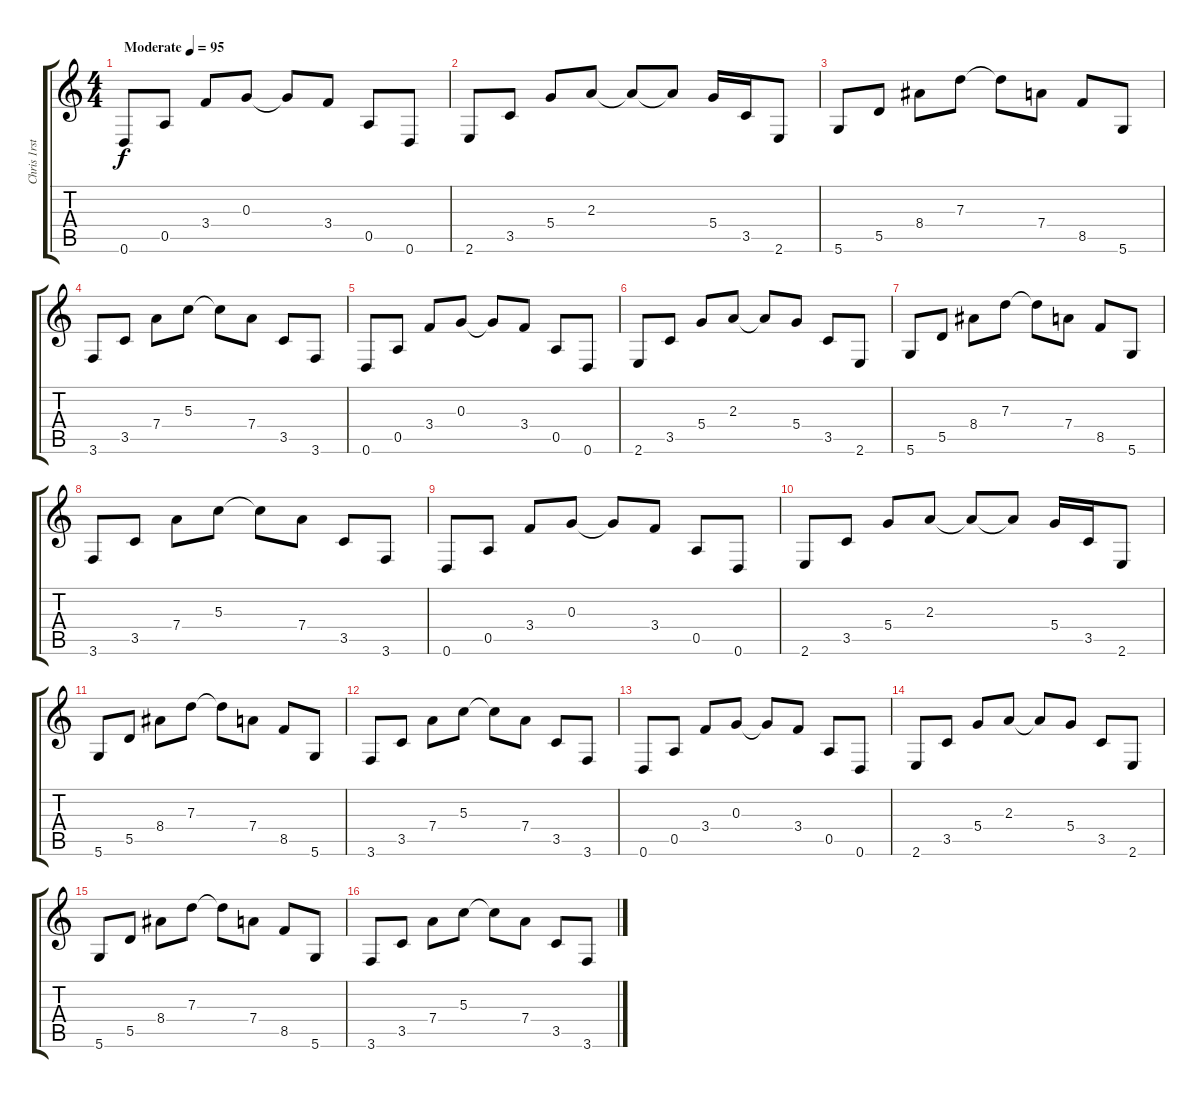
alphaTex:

\track ("Chris 1rst guitar acoustic" "Chris 1rst") {instrument acousticguitarnylon}
\staff {score tabs}
\tuning (E4 B3 G3 D3 A2 D2) {hide}
\ts (4 4)
\tempo (95 "Moderate")
\clef g2
\ks c
0.6.8{dy f instrument acousticguitarnylon} 0.5.8 3.4.8 0.3.8 0.3{t}.8 3.4.8 0.5.8 0.6.8 |
2.6.8 3.5.8 5.4.8 2.3.8 2.3{t}.8 2.3{t}.8 5.4.16 3.5.16 2.6.8 |
5.6.8 5.5.8 8.4.8 7.3.8 7.3{t}.8 7.4.8 8.5.8 5.6.8 |
3.6.8 3.5.8 7.4.8 5.3.8 5.3{t}.8 7.4.8 3.5.8 3.6.8 |
0.6.8 0.5.8 3.4.8 0.3.8 0.3{t}.8 3.4.8 0.5.8 0.6.8 |
2.6.8 3.5.8 5.4.8 2.3.8 2.3{t}.8 5.4.8 3.5.8 2.6.8 |
5.6.8 5.5.8 8.4.8 7.3.8 7.3{t}.8 7.4.8 8.5.8 5.6.8 |
3.6.8 3.5.8 7.4.8 5.3.8 5.3{t}.8 7.4.8 3.5.8 3.6.8 |
0.6.8 0.5.8 3.4.8 0.3.8 0.3{t}.8 3.4.8 0.5.8 0.6.8 |
2.6.8 3.5.8 5.4.8 2.3.8 2.3{t}.8 2.3{t}.8 5.4.16 3.5.16 2.6.8 |
5.6.8 5.5.8 8.4.8 7.3.8 7.3{t}.8 7.4.8 8.5.8 5.6.8 |
3.6.8 3.5.8 7.4.8 5.3.8 5.3{t}.8 7.4.8 3.5.8 3.6.8 |
0.6.8 0.5.8 3.4.8 0.3.8 0.3{t}.8 3.4.8 0.5.8 0.6.8 |
2.6.8 3.5.8 5.4.8 2.3.8 2.3{t}.8 5.4.8 3.5.8 2.6.8 |
5.6.8 5.5.8 8.4.8 7.3.8 7.3{t}.8 7.4.8 8.5.8 5.6.8 |
3.6.8 3.5.8 7.4.8 5.3.8 5.3{t}.8 7.4.8 3.5.8 3.6.8
